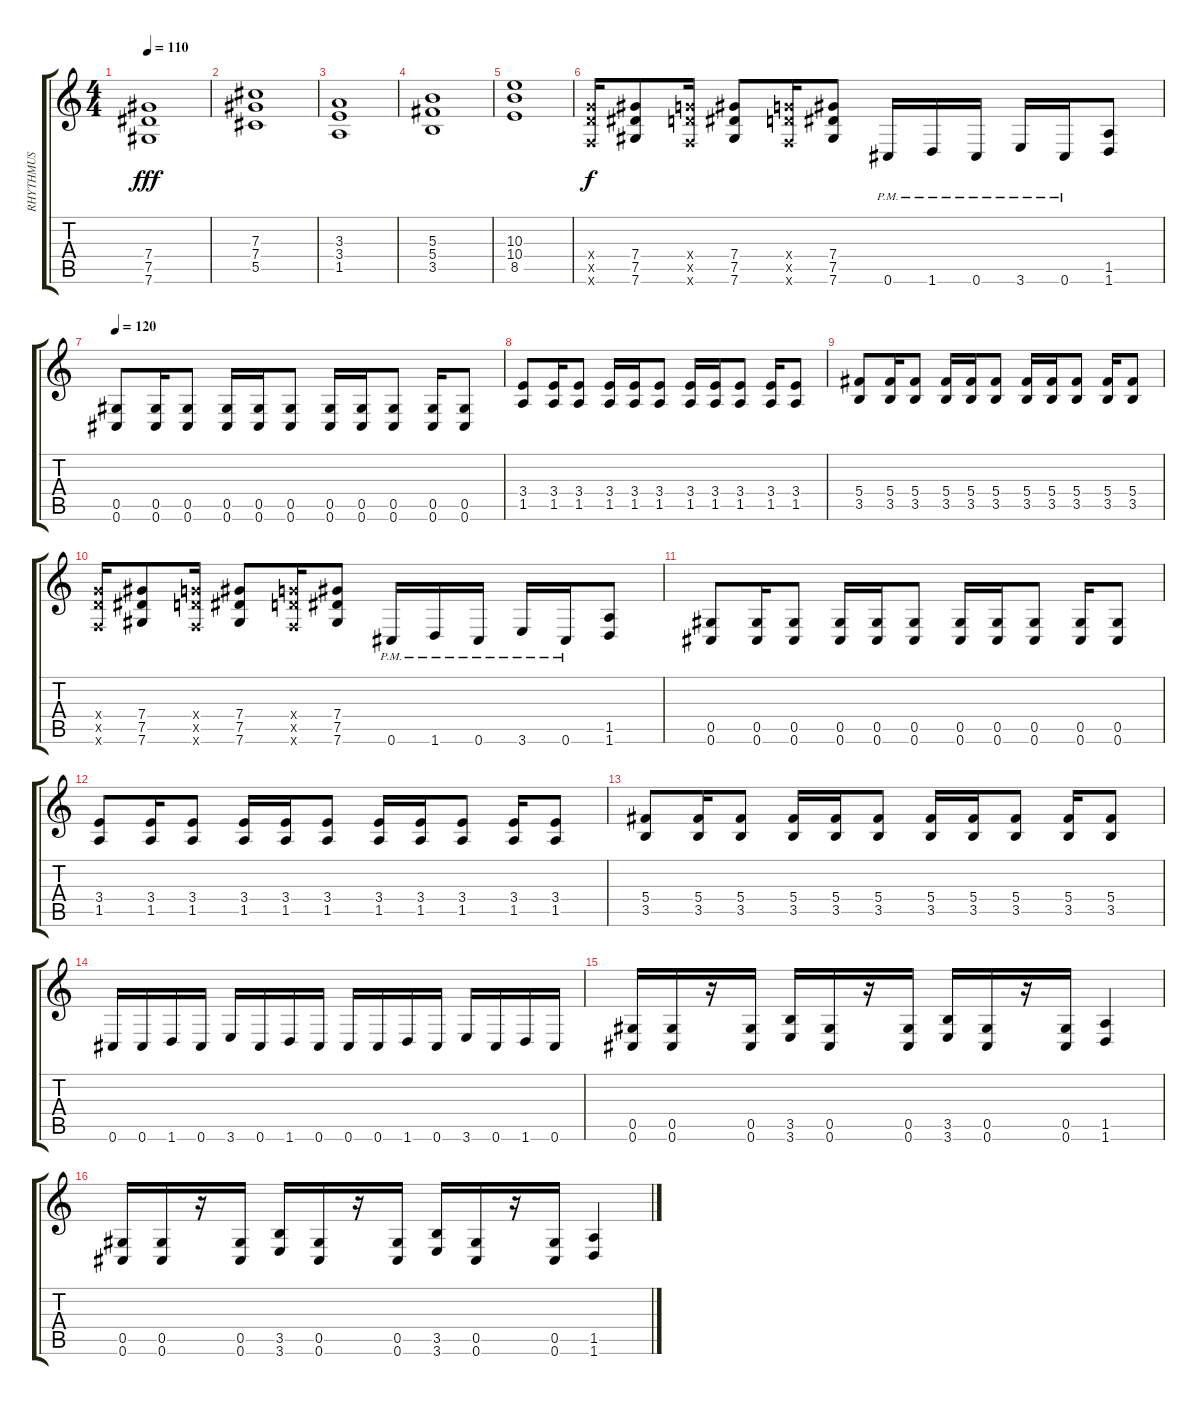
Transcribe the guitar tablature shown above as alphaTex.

\track ("RHYTHMUS" "RHYTHMUS") {instrument distortionguitar}
\staff {score tabs}
\tuning (Eb4 Bb3 Gb3 Db3 Ab2 Db2) {hide}
\ts (4 4)
\tempo 110
\clef g2
\ks c
(7.4 7.5 7.6).1{dy fff} |
(7.3 7.4 5.5).1 |
(3.3 3.4 1.5).1 |
(5.3 5.4 3.5).1 |
(10.3 10.4 8.5).1 |
(6.4{x} 6.5{x} 4.6{x}).16{dy f} (7.4 7.5 7.6).8 (6.4{x} 6.5{x} 4.6{x}).16 (7.4 7.5 7.6).8 (6.4{x} 6.5{x} 4.6{x}).16 (7.4 7.5 7.6).8 0.6{pm}.16 1.6{pm}.16 0.6{pm}.16 3.6{pm}.16 0.6{pm}.16 (1.5 1.6).8 |
\tempo 120
(0.5 0.6).8 (0.5 0.6).16 (0.5 0.6).8 (0.5 0.6).16 (0.5 0.6).16 (0.5 0.6).8 (0.5 0.6).16 (0.5 0.6).16 (0.5 0.6).8 (0.5 0.6).16 (0.5 0.6).8 |
(3.4 1.5).8 (3.4 1.5).16 (3.4 1.5).8 (3.4 1.5).16 (3.4 1.5).16 (3.4 1.5).8 (3.4 1.5).16 (3.4 1.5).16 (3.4 1.5).8 (3.4 1.5).16 (3.4 1.5).8 |
(5.4 3.5).8 (5.4 3.5).16 (5.4 3.5).8 (5.4 3.5).16 (5.4 3.5).16 (5.4 3.5).8 (5.4 3.5).16 (5.4 3.5).16 (5.4 3.5).8 (5.4 3.5).16 (5.4 3.5).8 |
(6.4{x} 6.5{x} 4.6{x}).16 (7.4 7.5 7.6).8 (6.4{x} 6.5{x} 4.6{x}).16 (7.4 7.5 7.6).8 (6.4{x} 6.5{x} 4.6{x}).16 (7.4 7.5 7.6).8 0.6{pm}.16 1.6{pm}.16 0.6{pm}.16 3.6{pm}.16 0.6{pm}.16 (1.5 1.6).8 |
(0.5 0.6).8 (0.5 0.6).16 (0.5 0.6).8 (0.5 0.6).16 (0.5 0.6).16 (0.5 0.6).8 (0.5 0.6).16 (0.5 0.6).16 (0.5 0.6).8 (0.5 0.6).16 (0.5 0.6).8 |
(3.4 1.5).8 (3.4 1.5).16 (3.4 1.5).8 (3.4 1.5).16 (3.4 1.5).16 (3.4 1.5).8 (3.4 1.5).16 (3.4 1.5).16 (3.4 1.5).8 (3.4 1.5).16 (3.4 1.5).8 |
(5.4 3.5).8 (5.4 3.5).16 (5.4 3.5).8 (5.4 3.5).16 (5.4 3.5).16 (5.4 3.5).8 (5.4 3.5).16 (5.4 3.5).16 (5.4 3.5).8 (5.4 3.5).16 (5.4 3.5).8 |
0.6.16 0.6.16 1.6.16 0.6.16 3.6.16 0.6.16 1.6.16 0.6.16 0.6.16 0.6.16 1.6.16 0.6.16 3.6.16 0.6.16 1.6.16 0.6.16 |
(0.5 0.6).16 (0.5 0.6).16 r.16 (0.5 0.6).16 (3.5 3.6).16 (0.5 0.6).16 r.16 (0.5 0.6).16 (3.5 3.6).16 (0.5 0.6).16 r.16 (0.5 0.6).16 (1.5 1.6).4 |
(0.5 0.6).16 (0.5 0.6).16 r.16 (0.5 0.6).16 (3.5 3.6).16 (0.5 0.6).16 r.16 (0.5 0.6).16 (3.5 3.6).16 (0.5 0.6).16 r.16 (0.5 0.6).16 (1.5 1.6).4
